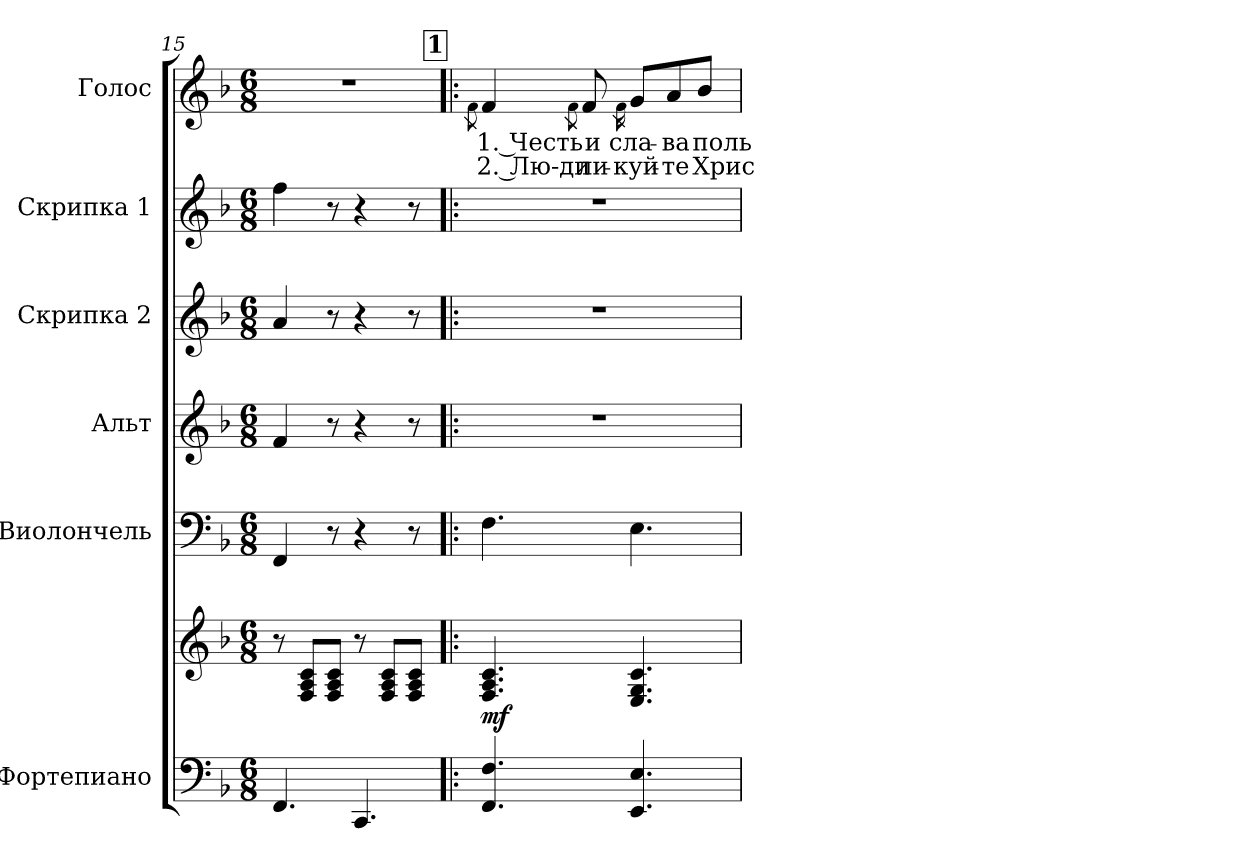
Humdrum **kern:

**kern	**kern	**dynam	**kern	**kern	**kern	**kern	**kern	**text	**text
*part6	*part6	*part6	*part5	*part4	*part3	*part2	*part1	*part1	*part1
*staff7	*staff6	*staff6/7	*staff5	*staff4	*staff3	*staff2	*staff1	*staff1	*staff1
*I"Фортепиано	*	*	*I"Виолончель	*I"Альт	*I"Скрипка 2	*I"Скрипка 1	*I"Голос	*	*
*clefF4	*clefG2	*	*clefF4	*clefG2	*clefG2	*clefG2	*clefG2	*	*
*k[b-]	*k[b-]	*	*k[b-]	*k[b-]	*k[b-]	*k[b-]	*k[b-]	*	*
*F:	*F:	*	*F:	*F:	*F:	*F:	*F:	*	*
*M6/8	*M6/8	*	*M6/8	*M6/8	*M6/8	*M6/8	*M6/8	*	*
=15	=15	=15	=15	=15	=15	=15	=15	=15	=15
!	!	!	!	!	!	!	!LO:N:vis=1	!	!
4.FFi/	8r	.	4FFi/	4fi/	4ai/	4ffi\	2.r	.	.
.	8Fi/ 8Ai 8ciL	.	.	.	.	.	.	.	.
.	8Fi/ 8Ai 8ciJ	.	8r	8r	8r	8r	.	.	.
4.CCi/	8r	.	4r	4r	4r	4r	.	.	.
.	8Fi/ 8Ai 8ciL	.	.	.	.	.	.	.	.
.	8Fi/ 8Ai 8ciJ	.	8r	8r	8r	8r	.	.	.
!!LO:PB:g=z
!!LO:REH:place=s1:B:color=#000000:enc=box:fs=8.7697:t=1
=16!|:	=16!|:	=16!|:	=16!|:	=16!|:	=16!|:	=16!|:	=16!|:	=16!|:	=16!|:
*	*	*	*	*	*	*	*^	*	*
.	.	.	.	.	.	.	.	8qfi\	.	.
!	!	!	!	!LO:N:vis=1	!LO:N:vis=1	!LO:N:vis=1	!	!	!	!
*	*	*	*	*	*	*	*v	*v	*	*
*	*	*	*	*	*	*	*^	*	*
!	!	!	!	!	!	!	!	!	!LO:LY:b:color=#000000	!LO:LY:b:color=#000000
4.FFi/ 4.Fi	4.Fi/ 4.Ai 4.ci	mf	4.Fi\	2.r	2.r	2.r	4fi/	4ryy	1. Честь	2. Лю-ди
.	.	.	.	.	.	.	.	8qfi\	.	.
!	!	!	!	!	!	!	!	!	!LO:LY:b:color=#000000	!LO:LY:b:color=#000000
.	.	.	.	.	.	.	8fi/	8ryy	и	ли-
.	.	.	.	.	.	.	.	16qfi\	.	.
!	!	!	!	!	!	!	!	!	!LO:LY:b:color=#000000	!LO:LY:b:color=#000000
4.EEi/ 4.Ei	4.Ei/ 4.Gi 4.ci	.	4.Ei\	.	.	.	8gi/L	4.ryy	сла-	куй-
!	!	!	!	!	!	!	!	!	!LO:LY:b:color=#000000	!LO:LY:b:color=#000000
.	.	.	.	.	.	.	8ai/	.	-ва	-те
!	!	!	!	!	!	!	!	!	!LO:LY:b:color=#000000	!LO:LY:b:color=#000000
.	.	.	.	.	.	.	8b-i/J	.	поль-	Хрис-
*	*	*	*	*	*	*	*v	*v	*	*
=	=	=	=	=	=	=	=	=	=
*-	*-	*-	*-	*-	*-	*-	*-	*-	*-
